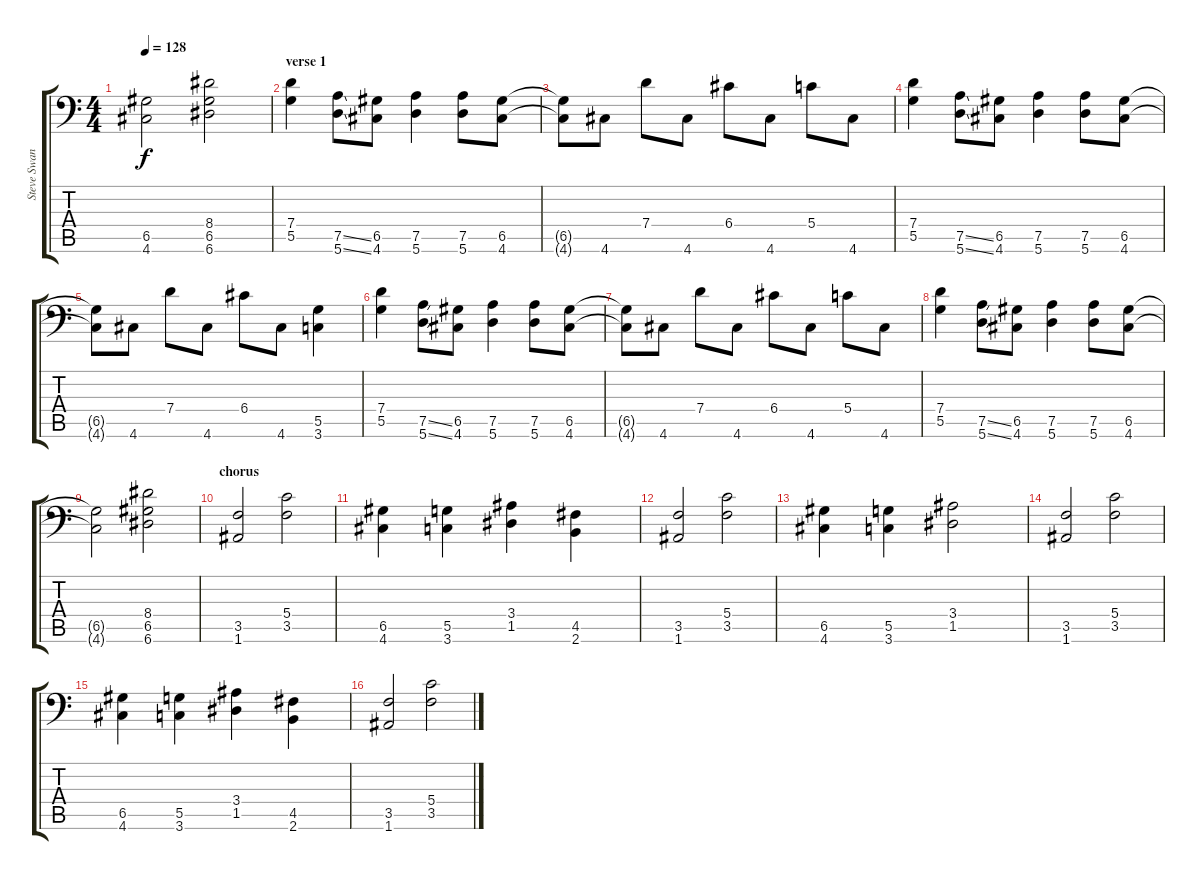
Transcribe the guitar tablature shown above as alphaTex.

\track ("Steve Swanson" "Steve Swan") {instrument distortionguitar}
\staff {score tabs}
\tuning (A3 E3 C3 G2 D2 A1) {hide}
\ts (4 4)
\tempo 128
\clef f4
\ks c
(6.5{t} 4.6{t}).2{dy f} (8.4 6.5 6.6).2 |
\section ("" "verse 1")
(7.4 5.5).4 (7.5{ss} 5.6{ss}).8 (6.5 4.6).8 (7.5 5.6).4 (7.5 5.6).8 (6.5 4.6).8 |
(6.5{t} 4.6{t}).8 4.6.8 7.4.8 4.6.8 6.4.8 4.6.8 5.4.8 4.6.8 |
(7.4 5.5).4 (7.5{ss} 5.6{ss}).8 (6.5 4.6).8 (7.5 5.6).4 (7.5 5.6).8 (6.5 4.6).8 |
(6.5{t} 4.6{t}).8 4.6.8 7.4.8 4.6.8 6.4.8 4.6.8 (5.5 3.6).4 |
(7.4 5.5).4 (7.5{ss} 5.6{ss}).8 (6.5 4.6).8 (7.5 5.6).4 (7.5 5.6).8 (6.5 4.6).8 |
(6.5{t} 4.6{t}).8 4.6.8 7.4.8 4.6.8 6.4.8 4.6.8 5.4.8 4.6.8 |
(7.4 5.5).4 (7.5{ss} 5.6{ss}).8 (6.5 4.6).8 (7.5 5.6).4 (7.5 5.6).8 (6.5 4.6).8 |
(6.5{t} 4.6{t}).2 (8.4 6.5 6.6).2 |
\section ("" "chorus")
(3.5 1.6).2 (5.4 3.5).2 |
(6.5 4.6).4 (5.5 3.6).4 (3.4 1.5).4 (4.5 2.6).4 |
(3.5 1.6).2 (5.4 3.5).2 |
(6.5 4.6).4 (5.5 3.6).4 (3.4 1.5).2 |
(3.5 1.6).2 (5.4 3.5).2 |
(6.5 4.6).4 (5.5 3.6).4 (3.4 1.5).4 (4.5 2.6).4 |
(3.5 1.6).2 (5.4 3.5).2
